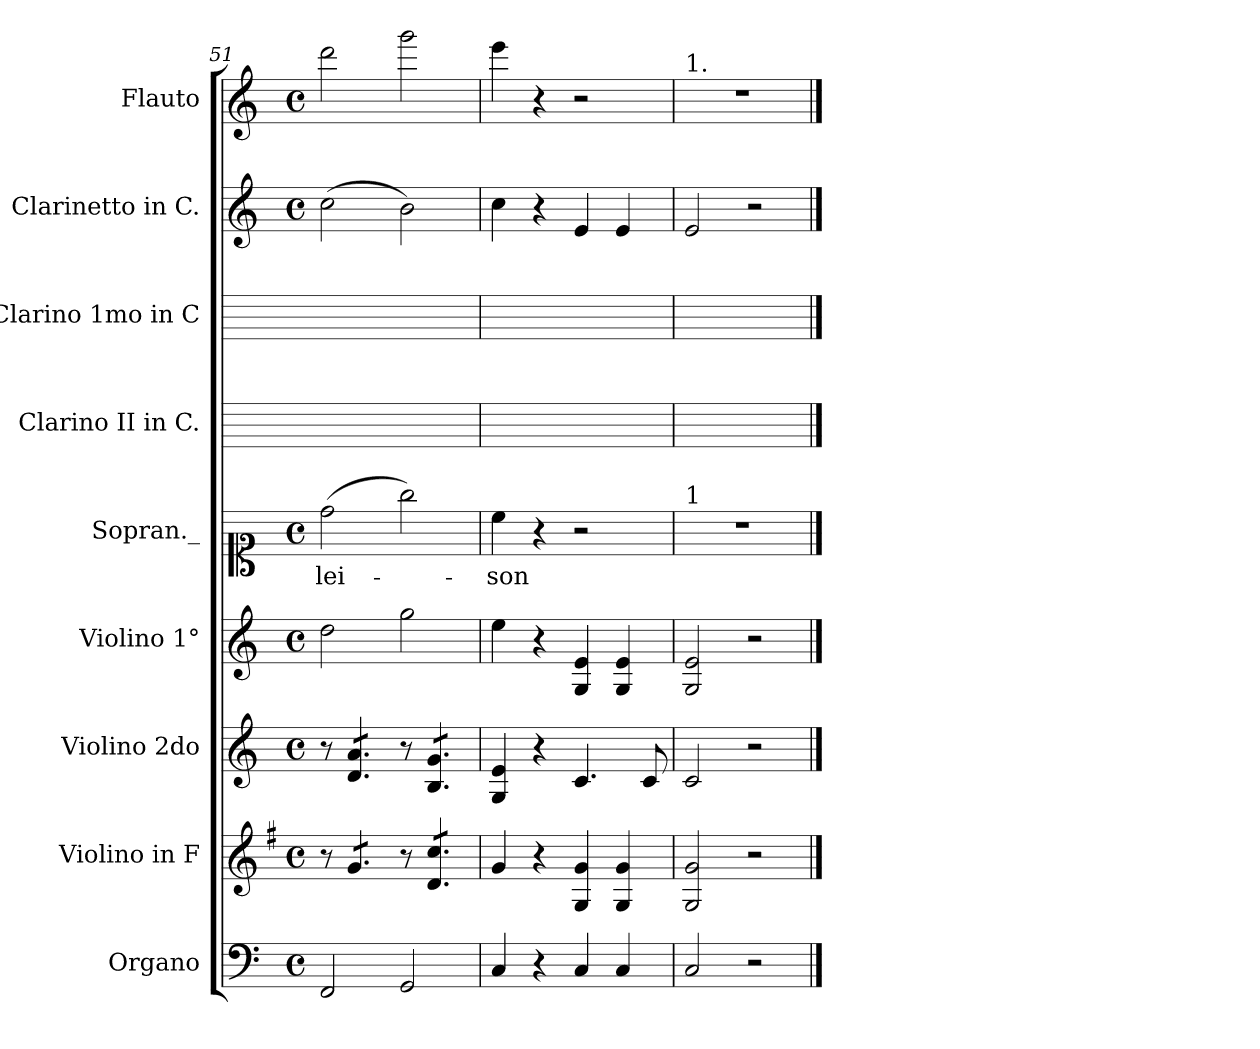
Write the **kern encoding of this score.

**kern	**kern	**kern	**kern	**kern	**text	**kern	**kern	**kern	**kern
*part9	*part8	*part7	*part6	*part5	*part5	*part4	*part3	*part2	*part1
*staff9	*staff8	*staff7	*staff6	*staff5	*staff5	*staff4	*staff3	*staff2	*staff1
*I"Organo	*I"Violino in F	*I"Violino 2do	*I"Violino 1°	*I"Sopran._	*	*I"Clarino II in C.	*I"Clarino 1mo in C	*I"Clarinetto in C.	*I"Flauto
*I'org	*I'vl in F	*I'vl 2	*I'vl 1	*I'S	*	*I'clno 2 in C	*I'clno 1 in C	*I'cl in C	*I'fl
*clefF4	*clefG2	*clefG2	*clefG2	*clefC1	*	*	*	*clefG2	*clefG2
*	*ITrd4c7	*	*	*	*	*	*	*	*
*k[]	*k[]	*k[]	*k[]	*k[]	*	*	*	*k[]	*k[]
*C:	*C:	*C:	*C:	*C:	*	*	*	*C:	*C:
*M4/4	*M4/4	*M4/4	*M4/4	*M4/4	*	*	*	*M4/4	*M4/4
*met(c)	*met(c)	*met(c)	*met(c)	*met(c)	*	*	*	*met(c)	*met(c)
=51	=51	=51	=51	=51	=51	=51	=51	=51	=51
2FF/	8r	8r	2dd\	(2dd\	-lei-	1ryy	1ryy	(2cc\	2ddd\
*	*tremolo	*	*	*	*	*	*	*	*
*	*	*tremolo	*	*	*	*	*	*	*
.	8c/L	8d/ 8a/L	.	.	.	.	.	.	.
.	8c/	8d/ 8a/	.	.	.	.	.	.	.
.	8c/J	8d/ 8a/J	.	.	.	.	.	.	.
2GG/	8r	8r	2gg\	2gg\)	.	.	.	2b\)	2ggg\
.	8G/ 8f/L	8B/ 8g/L	.	.	.	.	.	.	.
.	8G/ 8f/	8B/ 8g/	.	.	.	.	.	.	.
.	8G/ 8f/J	8B/ 8g/J	.	.	.	.	.	.	.
*	*	*Xtremolo	*	*	*	*	*	*	*
*	*Xtremolo	*	*	*	*	*	*	*	*
=52	=52	=52	=52	=52	=52	=52	=52	=52	=52
4C/	4c/	4G/ 4e/	4ee\	4cc\	-son	1ryy	1ryy	4cc\	4eee\
4r	4r	4r	4r	4r	.	.	.	4r	4r
4C/	4C/ 4c/	4.c/	4G/ 4e/	2r	.	.	.	4e/	2r
4C/	4C/ 4c/	.	4G/ 4e/	.	.	.	.	4e/	.
.	.	8c/	.	.	.	.	.	.	.
=53	=53	=53	=53	=53	=53	=53	=53	=53	=53
!	!	!	!	!	!	!	!	!	!LO:TX:a:t=1.
!	!	!	!	!LO:TX:a:t=1	!	!	!	!	!
2C/	2C/ 2c/	2c/	2G/ 2e/	1r	.	1ryy	1ryy	2e/	1r
2r	2r	2r	2r	.	.	.	.	2r	.
==	==	==	==	==	==	==	==	==	==
*-	*-	*-	*-	*-	*-	*-	*-	*-	*-
